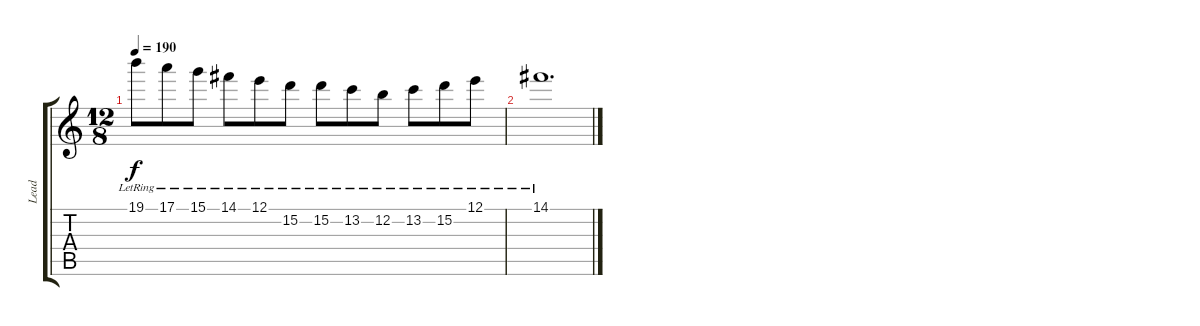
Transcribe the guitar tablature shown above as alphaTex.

\track ("Lead" "Lead") {instrument acousticguitarsteel}
\staff {score tabs}
\tuning (E4 B3 G3 D3 A2 E2) {hide}
\ts (12 8)
\tempo 190
\clef g2
\ks c
19.1{lr}.8{dy f} 17.1{lr}.8 15.1{lr}.8 14.1{lr}.8 12.1{lr}.8 15.2{lr}.8 15.2{lr}.8 13.2{lr}.8 12.2{lr}.8 13.2{lr}.8 15.2{lr}.8 12.1{lr}.8 |
14.1{lr}.1{d}
